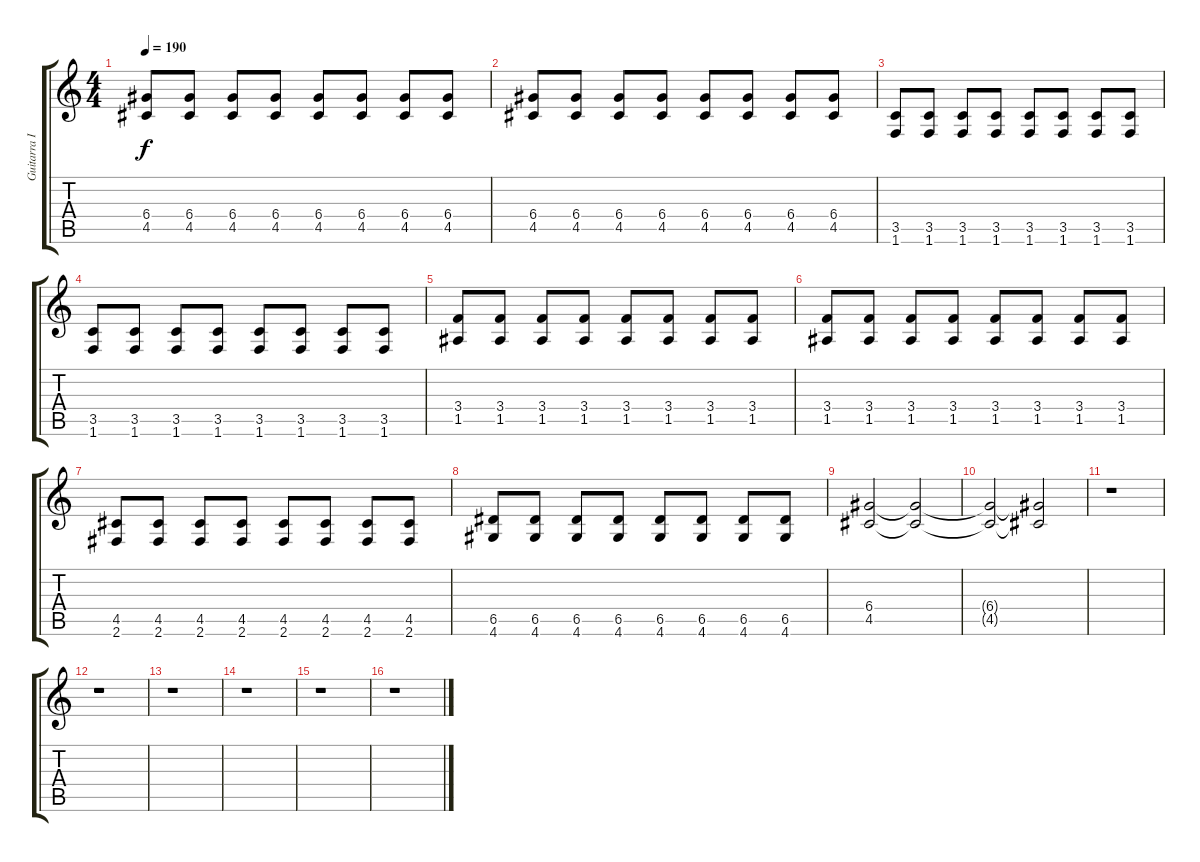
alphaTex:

\track ("Guitarra II" "Guitarra I") {instrument distortionguitar}
\staff {score tabs}
\tuning (E4 B3 G3 D3 A2 E2) {hide}
\ts (4 4)
\tempo 190
\clef g2
\ks c
(6.4 4.5).8{dy f} (6.4 4.5).8 (6.4 4.5).8 (6.4 4.5).8 (6.4 4.5).8 (6.4 4.5).8 (6.4 4.5).8 (6.4 4.5).8 |
(6.4 4.5).8 (6.4 4.5).8 (6.4 4.5).8 (6.4 4.5).8 (6.4 4.5).8 (6.4 4.5).8 (6.4 4.5).8 (6.4 4.5).8 |
(3.5 1.6).8 (3.5 1.6).8 (3.5 1.6).8 (3.5 1.6).8 (3.5 1.6).8 (3.5 1.6).8 (3.5 1.6).8 (3.5 1.6).8 |
(3.5 1.6).8 (3.5 1.6).8 (3.5 1.6).8 (3.5 1.6).8 (3.5 1.6).8 (3.5 1.6).8 (3.5 1.6).8 (3.5 1.6).8 |
(3.4 1.5).8 (3.4 1.5).8 (3.4 1.5).8 (3.4 1.5).8 (3.4 1.5).8 (3.4 1.5).8 (3.4 1.5).8 (3.4 1.5).8 |
(3.4 1.5).8 (3.4 1.5).8 (3.4 1.5).8 (3.4 1.5).8 (3.4 1.5).8 (3.4 1.5).8 (3.4 1.5).8 (3.4 1.5).8 |
(4.5 2.6).8 (4.5 2.6).8 (4.5 2.6).8 (4.5 2.6).8 (4.5 2.6).8 (4.5 2.6).8 (4.5 2.6).8 (4.5 2.6).8 |
(6.5 4.6).8 (6.5 4.6).8 (6.5 4.6).8 (6.5 4.6).8 (6.5 4.6).8 (6.5 4.6).8 (6.5 4.6).8 (6.5 4.6).8 |
(6.4 4.5).2 (6.4{t} 4.5{t}).2 |
(6.4{t} 4.5{t}).2 (6.4{t} 4.5{t}).2 |
r.1 |
r.1 |
r.1 |
r.1 |
r.1 |
r.1
